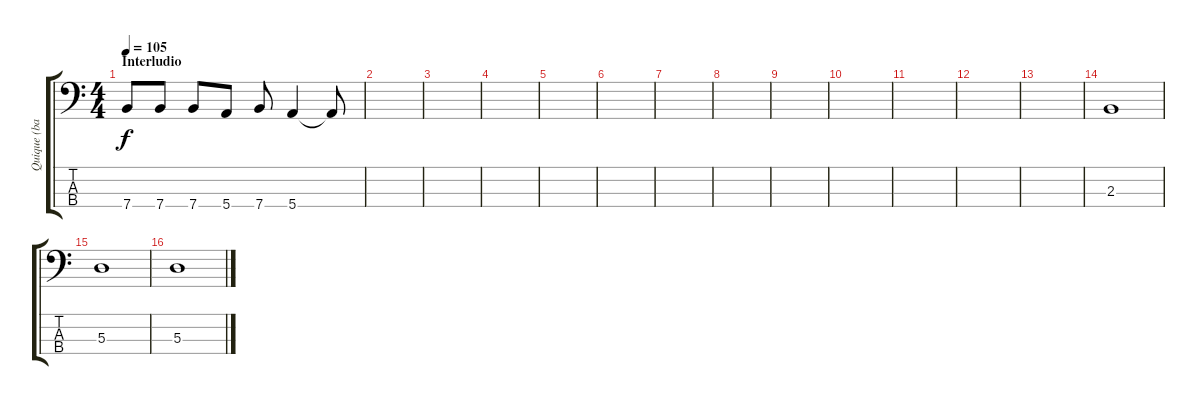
\track ("Quique (bajo)" "Quique (ba") {instrument electricbasspick}
\staff {score tabs}
\tuning (G2 D2 A1 E1) {hide}
\ts (4 4)
\section ("" "Interludio")
\tempo 105
\clef f4
\ks c
7.4.8{dy f} 7.4.8 7.4.8 5.4.8 7.4.8 5.4.4 5.4{t}.8 |
|
|
|
|
|
|
|
|
|
|
|
|
2.3.1 |
5.3.1 |
5.3.1
